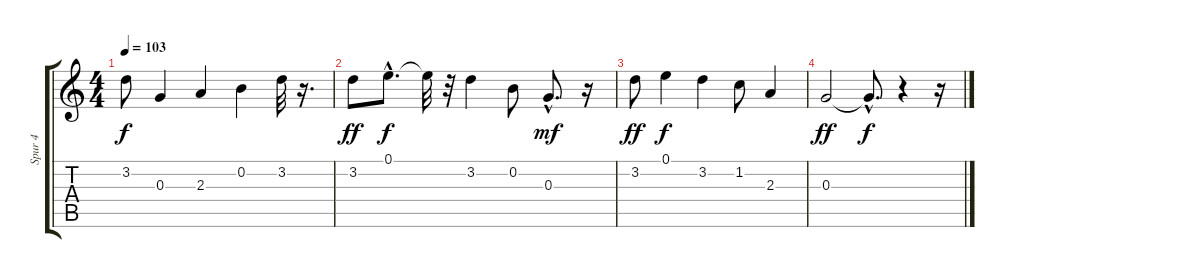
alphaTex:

\track ("Spur 4" "Spur 4") {instrument electricguitarjazz}
\staff {score tabs}
\tuning (E4 B3 G3 D3 A2 E2) {hide}
\ts (4 4)
\tempo 103
\clef g2
\ks c
3.2.8{dy f} 0.3.4 2.3.4 0.2.4 3.2.32 r.16{d} |
3.2.8{dy ff} 0.1{hac}.8{d dy f} 0.1{t}.32 r.32 3.2.4 0.2.8 0.3{hac}.8{d dy mf} r.16 |
3.2.8{dy ff} 0.1.4{dy f} 3.2.4 1.2.8 2.3.4 |
0.3.2{dy ff} 0.3{hac t}.8{d dy f} r.4 r.16
